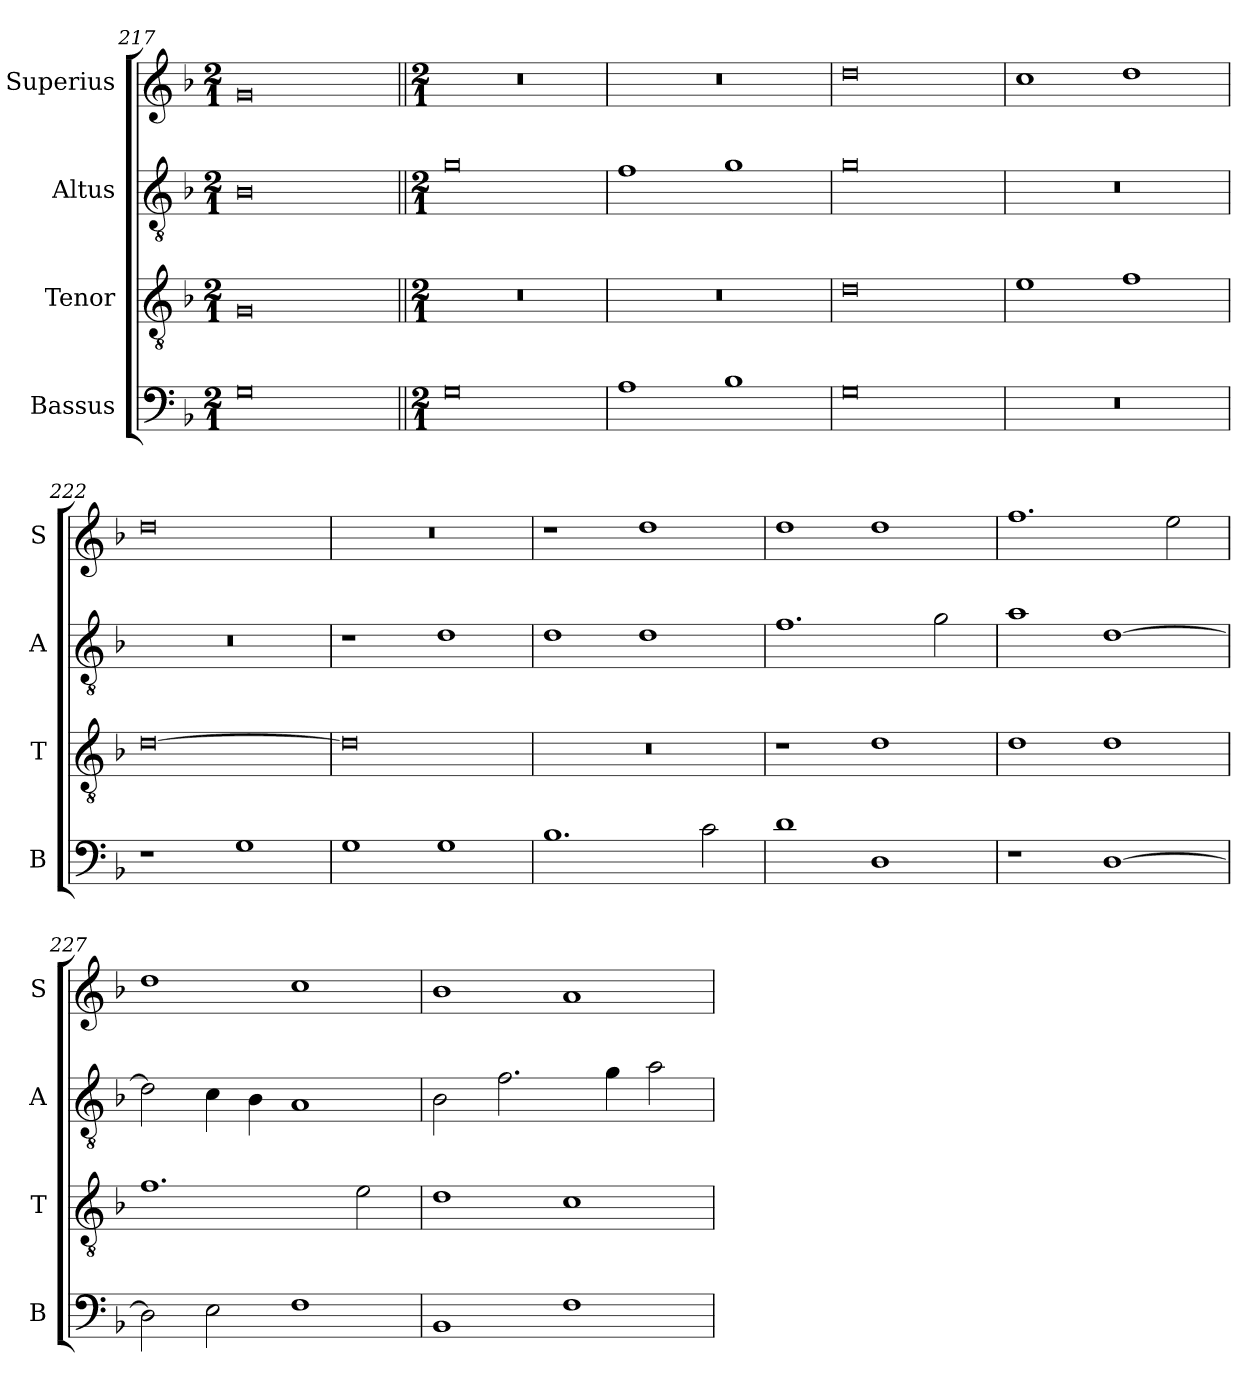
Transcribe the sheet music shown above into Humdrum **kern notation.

**kern	**kern	**kern	**kern
*part4	*part3	*part2	*part1
*staff4	*staff3	*staff2	*staff1
*I"Bassus	*I"Tenor	*I"Altus	*I"Superius
*I'B	*I'T	*I'A	*I'S
*clefF4	*clefGv2	*clefGv2	*clefG2
*k[b-]	*k[b-]	*k[b-]	*k[b-]
*M2/1	*M2/1	*M2/1	*M2/1
=217	=217	=217	=217
0G	0G	0B-	0g
!!LO:LB:g=z
=218||	=218||	=218||	=218||
*M2/1	*M2/1	*M2/1	*M2/1
0G	0r	0g	0r
=219	=219	=219	=219
1A	0r	1f	0r
1B-	.	1g	.
=220	=220	=220	=220
0G	0d	0g	0dd
=221	=221	=221	=221
0r	1e	0r	1cc
.	1f	.	1dd
=222	=222	=222	=222
1r	[0d	0r	0dd
1G	.	.	.
=223	=223	=223	=223
1G	0d]	1r	0r
1G	.	1d	.
=224	=224	=224	=224
1.B-	0r	1d	1r
.	.	1d	1dd
2c\	.	.	.
=225	=225	=225	=225
1d	1r	1.f	1dd
1D	1d	.	1dd
.	.	2g\	.
=226	=226	=226	=226
1r	1d	1a	1.ff
[1D	1d	[1d	.
.	.	.	2ee\
=227	=227	=227	=227
2D\]	1.f	2d\]	1dd
2E\	.	4c\	.
.	.	4B-\	.
1F	.	1A	1cc
.	2e\	.	.
=228	=228	=228	=228
1BB-	1d	2B-\	1b-
.	.	2.f\	.
1F	1c	.	1a
.	.	4g\	.
.	.	2a\	.
=	=	=	=
*-	*-	*-	*-
